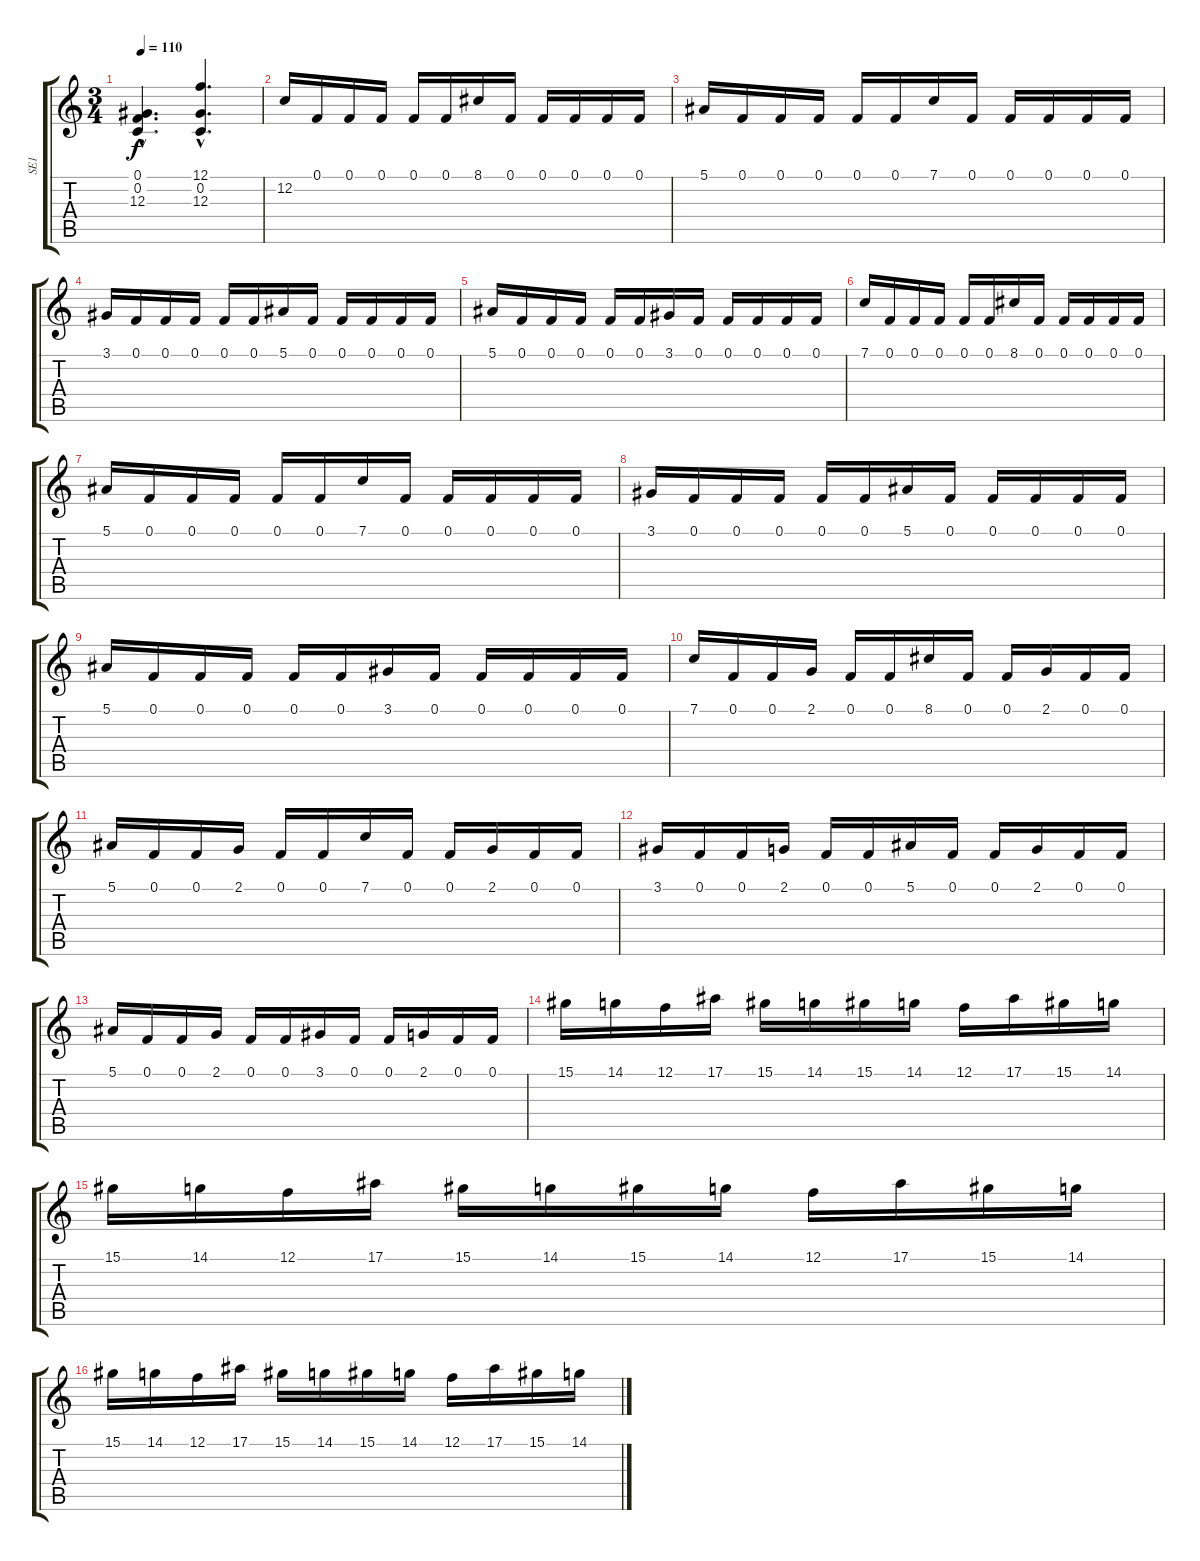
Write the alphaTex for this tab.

\track ("SE1" "SE1") {instrument stringensemble1}
\staff {score tabs}
\tuning (F4 C4 Ab3 Eb3 Bb2 F2) {hide}
\ts (3 4)
\tempo 110
\clef g2
\ks c
(0.1{hac} 0.2{hac} 12.3{hac}).4{d dy f} (12.1{hac} 0.2{hac} 12.3{hac}).4{d} |
12.2.16 0.1.16 0.1.16 0.1.16 0.1.16 0.1.16 8.1.16 0.1.16 0.1.16 0.1.16 0.1.16 0.1.16 |
5.1.16 0.1.16 0.1.16 0.1.16 0.1.16 0.1.16 7.1.16 0.1.16 0.1.16 0.1.16 0.1.16 0.1.16 |
3.1.16 0.1.16 0.1.16 0.1.16 0.1.16 0.1.16 5.1.16 0.1.16 0.1.16 0.1.16 0.1.16 0.1.16 |
5.1.16 0.1.16 0.1.16 0.1.16 0.1.16 0.1.16 3.1.16 0.1.16 0.1.16 0.1.16 0.1.16 0.1.16 |
7.1.16 0.1.16 0.1.16 0.1.16 0.1.16 0.1.16 8.1.16 0.1.16 0.1.16 0.1.16 0.1.16 0.1.16 |
5.1.16 0.1.16 0.1.16 0.1.16 0.1.16 0.1.16 7.1.16 0.1.16 0.1.16 0.1.16 0.1.16 0.1.16 |
3.1.16 0.1.16 0.1.16 0.1.16 0.1.16 0.1.16 5.1.16 0.1.16 0.1.16 0.1.16 0.1.16 0.1.16 |
5.1.16 0.1.16 0.1.16 0.1.16 0.1.16 0.1.16 3.1.16 0.1.16 0.1.16 0.1.16 0.1.16 0.1.16 |
7.1.16 0.1.16 0.1.16 2.1.16 0.1.16 0.1.16 8.1.16 0.1.16 0.1.16 2.1.16 0.1.16 0.1.16 |
5.1.16 0.1.16 0.1.16 2.1.16 0.1.16 0.1.16 7.1.16 0.1.16 0.1.16 2.1.16 0.1.16 0.1.16 |
3.1.16 0.1.16 0.1.16 2.1.16 0.1.16 0.1.16 5.1.16 0.1.16 0.1.16 2.1.16 0.1.16 0.1.16 |
5.1.16 0.1.16 0.1.16 2.1.16 0.1.16 0.1.16 3.1.16 0.1.16 0.1.16 2.1.16 0.1.16 0.1.16 |
15.1.16 14.1.16 12.1.16 17.1.16 15.1.16 14.1.16 15.1.16 14.1.16 12.1.16 17.1.16 15.1.16 14.1.16 |
15.1.16 14.1.16 12.1.16 17.1.16 15.1.16 14.1.16 15.1.16 14.1.16 12.1.16 17.1.16 15.1.16 14.1.16 |
15.1.16 14.1.16 12.1.16 17.1.16 15.1.16 14.1.16 15.1.16 14.1.16 12.1.16 17.1.16 15.1.16 14.1.16
